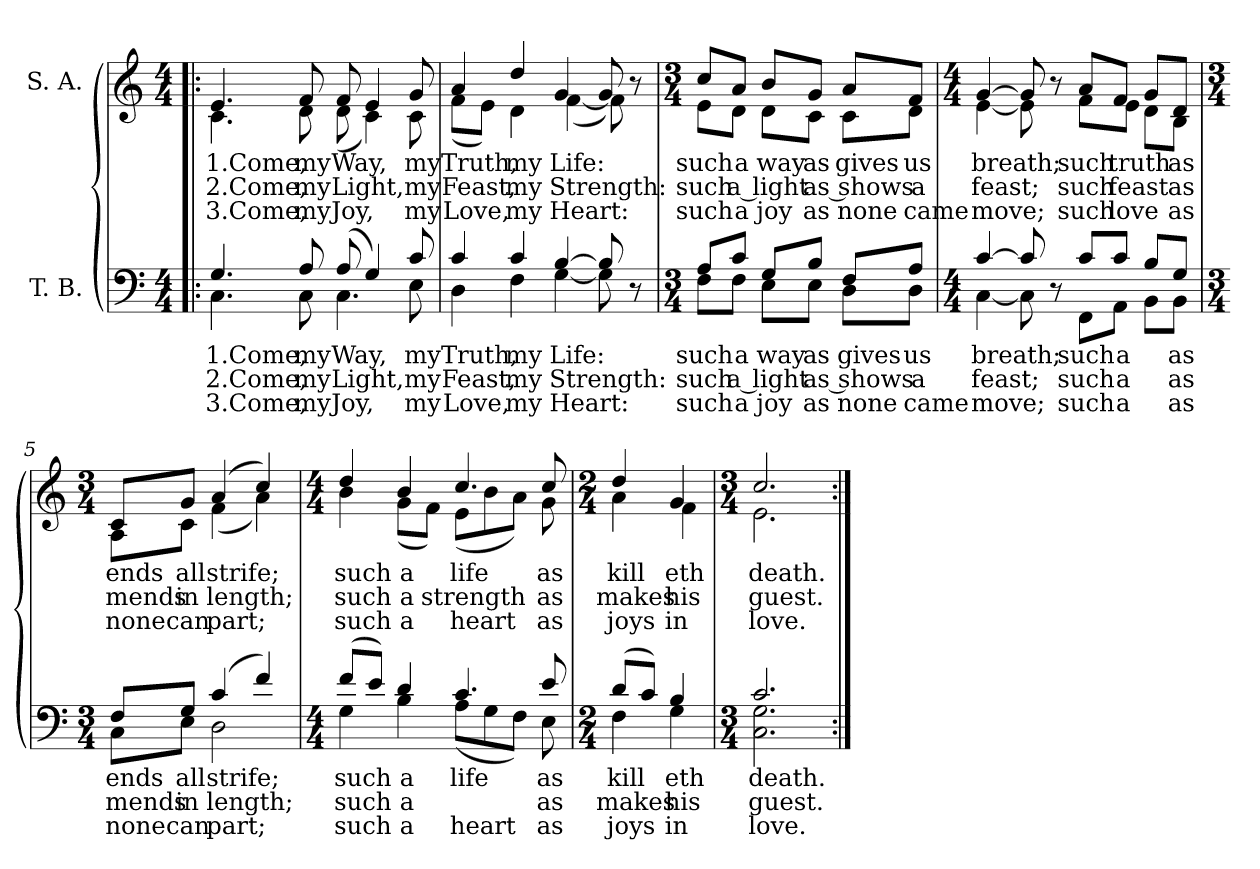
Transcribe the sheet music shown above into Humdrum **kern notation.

**kern	**text	**text	**text	**kern	**text	**text	**text
*part2	*part2	*part2	*part2	*part1	*part1	*part1	*part1
*staff2	*staff2	*staff2	*staff2	*staff1	*staff1	*staff1	*staff1
*I"T.  B.	*	*	*	*I"S.  A.	*	*	*
!!LO:PB:g=z
*stria5	*	*	*	*stria5	*	*	*
*clefF4	*	*	*	*clefG2	*	*	*
*M4/4	*	*	*	*M4/4	*	*	*
*MM60	*	*	*	*MM60	*	*	*
=1!|:	=1!|:	=1!|:	=1!|:	=1!|:	=1!|:	=1!|:	=1!|:
!	!LO:LY:a:rj	!LO:LY:a:rj	!LO:LY:a:rj	!	!LO:LY:b:rj	!LO:LY:b:rj	!LO:LY:b:rj
*^	*	*	*	*^	*	*	*
4.G/	4.C\	1.Come,	2.Come,	3.Come,	4.e/	4.c\	1.Come,	2.Come,	3.Come,
!	!	!LO:LY:a:cj	!LO:LY:a:cj	!LO:LY:a:cj	!	!	!LO:LY:b:cj	!LO:LY:b:cj	!LO:LY:b:cj
8A/	8C\	my	my	my	8f/	8d\	my	my	my
!	!	!LO:LY:a	!LO:LY:a	!LO:LY:a	!	!	!LO:LY:b	!LO:LY:b	!LO:LY:b
(>8A/	4.C\	Way,	Light,	Joy,	8f/	(<8d\	Way,	Light,	Joy,
4G/)	.	.	.	.	4e/	4c\)	.	.	.
!	!	!LO:LY:a	!LO:LY:a:cj	!LO:LY:a:cj	!	!	!LO:LY:b	!LO:LY:b:cj	!LO:LY:b:cj
8c/	8E\	myTruth,	my	my	8g/	8c\	myTruth,	my	my
=2	=2	=2	=2	=2	=2	=2	=2	=2	=2
!	!	!	!LO:LY:a:cj	!LO:LY:a:cj	!	!	!	!LO:LY:b:cj	!LO:LY:b:cj
4c/	4D\	.	Feast,	Love,	4a/	(<8f\L	.	Feast,	Love,
.	.	.	.	.	.	8e\J)	.	.	.
!	!	!LO:LY:a:cj	!LO:LY:a:cj	!LO:LY:a:cj	!	!	!LO:LY:b:cj	!LO:LY:b:cj	!LO:LY:b:cj
4c/	4F\	my	my	my	4dd/	4d\	my	my	my
!	!	!LO:LY:a	!LO:LY:a	!LO:LY:a	!	!	!LO:LY:b	!LO:LY:b	!LO:LY:b
[>4B/	[<4G\	Life:	Strength:	Heart:	4g/	(>[<4f\	Life:	Strength:	Heart:
8B/]	8G\]	.	.	.	8g/)	8f\]	.	.	.
8r	8ryy	.	.	.	8r	8ryy	.	.	.
=3	=3	=3	=3	=3	=3	=3	=3	=3	=3
*M3/4	*	*	*	*	*M3/4	*	*	*	*
!	!	!LO:LY:a:cj	!LO:LY:a:cj	!LO:LY:a:cj	!	!	!LO:LY:b:cj	!LO:LY:b:cj	!LO:LY:b:cj
8A/L	8F\L	such	such	such	8cc/L	8e\L	such	such	such
!	!	!LO:LY:a:cj	!LO:LY:a:cj	!LO:LY:a:cj	!	!	!LO:LY:b:cj	!LO:LY:b:cj	!LO:LY:b:cj
8c/J	8F\J	a	a light	a	8a/J	8d\J	a	a light	a
!	!	!LO:LY:a:cj	!	!LO:LY:a:cj	!	!	!LO:LY:b:cj	!	!LO:LY:b:cj
8G/L	8E\L	way	.	joy	8b/L	8d\L	way	.	joy
!	!	!LO:LY:a:cj	!LO:LY:a:cj	!LO:LY:a:cj	!	!	!LO:LY:b:cj	!LO:LY:b:cj	!LO:LY:b:cj
8B/J	8E\J	as	as shows	as	8g/J	8c\J	as	as shows	as
!	!	!LO:LY:a:cj	!	!LO:LY:a:cj	!	!	!LO:LY:b:cj	!	!LO:LY:b:cj
8F/L	8D\L	gives	.	none	8a/L	8c\L	gives	.	none
!	!	!LO:LY:a:cj	!LO:LY:a:cj	!LO:LY:a:cj	!	!	!LO:LY:b:cj	!LO:LY:b:cj	!LO:LY:b:cj
8A/J	8D\J	us	a	came	8f/J	8d\J	us	a	came
=4	=4	=4	=4	=4	=4	=4	=4	=4	=4
*M4/4	*	*	*	*	*M4/4	*	*	*	*
!	!	!LO:LY:a	!LO:LY:a	!LO:LY:a	!	!	!LO:LY:b	!LO:LY:b	!LO:LY:b
[>4c/	[<4C\	breath;	feast;	move;	[>4g/	[<4e\	breath;	feast;	move;
8c/]	8C\]	.	.	.	8g/]	8e\]	.	.	.
8r	8ryy	.	.	.	8r	8ryy	.	.	.
!	!	!LO:LY:a:cj	!LO:LY:a:cj	!LO:LY:a:cj	!	!	!LO:LY:b:cj	!LO:LY:b:cj	!LO:LY:b:cj
8c/L	8FF\L	such	such	such	8a/L	8f\L	such	such	such
!	!	!LO:LY:a:cj	!LO:LY:a:cj	!LO:LY:a:cj	!	!	!LO:LY:b:cj	!LO:LY:b:cj	!LO:LY:b:cj
!	!	!	!	!	!	!	!LO:LY:b	!LO:LY:b	!LO:LY:b
8c/J	8AA\J	a	a	a	8f/J	8e\J	truth	feast	love
8B/L	8BB\L	.	.	.	8g/L	8d\L	.	.	.
!	!	!LO:LY:a:cj	!LO:LY:a:cj	!LO:LY:a:cj	!	!	!LO:LY:b:cj	!LO:LY:b:cj	!LO:LY:b:cj
8G/J	8BB\J	as	as	as	8d/J	8B\J	as	as	as
!!LO:LB:g=z	!!
=5	=5	=5	=5	=5	=5	=5	=5	=5	=5
*M3/4	*	*	*	*	*M3/4	*	*	*	*
!	!	!LO:LY:a:cj	!LO:LY:a:cj	!LO:LY:a:cj	!	!	!LO:LY:b:cj	!LO:LY:b:cj	!LO:LY:b:cj
8F/L	8C\L	ends	mends	none	8c/L	8A\L	ends	mends	none
!	!	!LO:LY:a:cj	!LO:LY:a:cj	!LO:LY:a:cj	!	!	!LO:LY:b:cj	!LO:LY:b:cj	!LO:LY:b:cj
8G/J	8E\J	all	in	can	8g/J	8c\J	all	in	can
!	!	!LO:LY:a	!LO:LY:a	!LO:LY:a	!	!	!LO:LY:b	!LO:LY:b	!LO:LY:b
(>4c/	2D\	strife;	length;	part;	(>4a/	(<4f\	strife;	length;	part;
4f/)	.	.	.	.	4cc/)	4a\)	.	.	.
=6	=6	=6	=6	=6	=6	=6	=6	=6	=6
*M4/4	*	*	*	*	*M4/4	*	*	*	*
!	!	!LO:LY:a:cj	!LO:LY:a:cj	!LO:LY:a:cj	!	!	!LO:LY:b:cj	!LO:LY:b:cj	!LO:LY:b:cj
(>8f/L	4G\	such	such	such	4dd/	4b\	such	such	such
8e/J)	.	.	.	.	.	.	.	.	.
!	!	!LO:LY:a:cj	!LO:LY:a:cj	!LO:LY:a:cj	!	!	!LO:LY:b:cj	!LO:LY:b:cj	!LO:LY:b:cj
4d/	4B\	a	a	a	4b/	(<8g\L	a	a	a
!	!	!	!	!	!	!	!	!LO:LY:b	!
.	.	.	.	.	.	8f\J)	.	strength	.
!	!	!LO:LY:a:cj	!	!LO:LY:a:cj	!	!	!LO:LY:b:cj	!	!LO:LY:b:cj
4.c/	(<8A\L	life	.	heart	4.cc/	(<8e\L	life	.	heart
.	8G\	.	.	.	.	8b\	.	.	.
.	8F\J)	.	.	.	.	8a\J)	.	.	.
!	!	!LO:LY:a:cj	!LO:LY:a:cj	!LO:LY:a:cj	!	!	!LO:LY:b:cj	!LO:LY:b:cj	!LO:LY:b:cj
8e/	8E\	as	as	as	8cc/	8g\	as	as	as
=7	=7	=7	=7	=7	=7	=7	=7	=7	=7
*M2/4	*	*	*	*	*M2/4	*	*	*	*
!	!	!LO:LY:a:cj	!LO:LY:a:cj	!LO:LY:a:cj	!	!	!LO:LY:b:cj	!LO:LY:b:cj	!LO:LY:b:cj
(>8d/L	4F\	kill	makes	joys	4dd/	4a\	kill	makes	joys
8c/J)	.	.	.	.	.	.	.	.	.
!	!	!LO:LY:a:cj	!LO:LY:a:cj	!LO:LY:a:cj	!	!	!LO:LY:b:cj	!LO:LY:b:cj	!LO:LY:b:cj
4B/	4G\	eth	his	in	4g/	4f\	eth	his	in
=8	=8	=8	=8	=8	=8	=8	=8	=8	=8
*M3/4	*	*	*	*	*M3/4	*	*	*	*
!	!	!LO:LY:a:cj	!LO:LY:a:cj	!LO:LY:a:cj	!	!	!LO:LY:b:cj	!LO:LY:b:cj	!LO:LY:b:cj
2.c/	2.G\ 2.C\	death.	guest.	love.	2.cc/	2.e\	death.	guest.	love.
*v	*v	*	*	*	*	*	*	*	*
*	*	*	*	*v	*v	*	*	*
=:|!	=:|!	=:|!	=:|!	=:|!	=:|!	=:|!	=:|!
*-	*-	*-	*-	*-	*-	*-	*-
